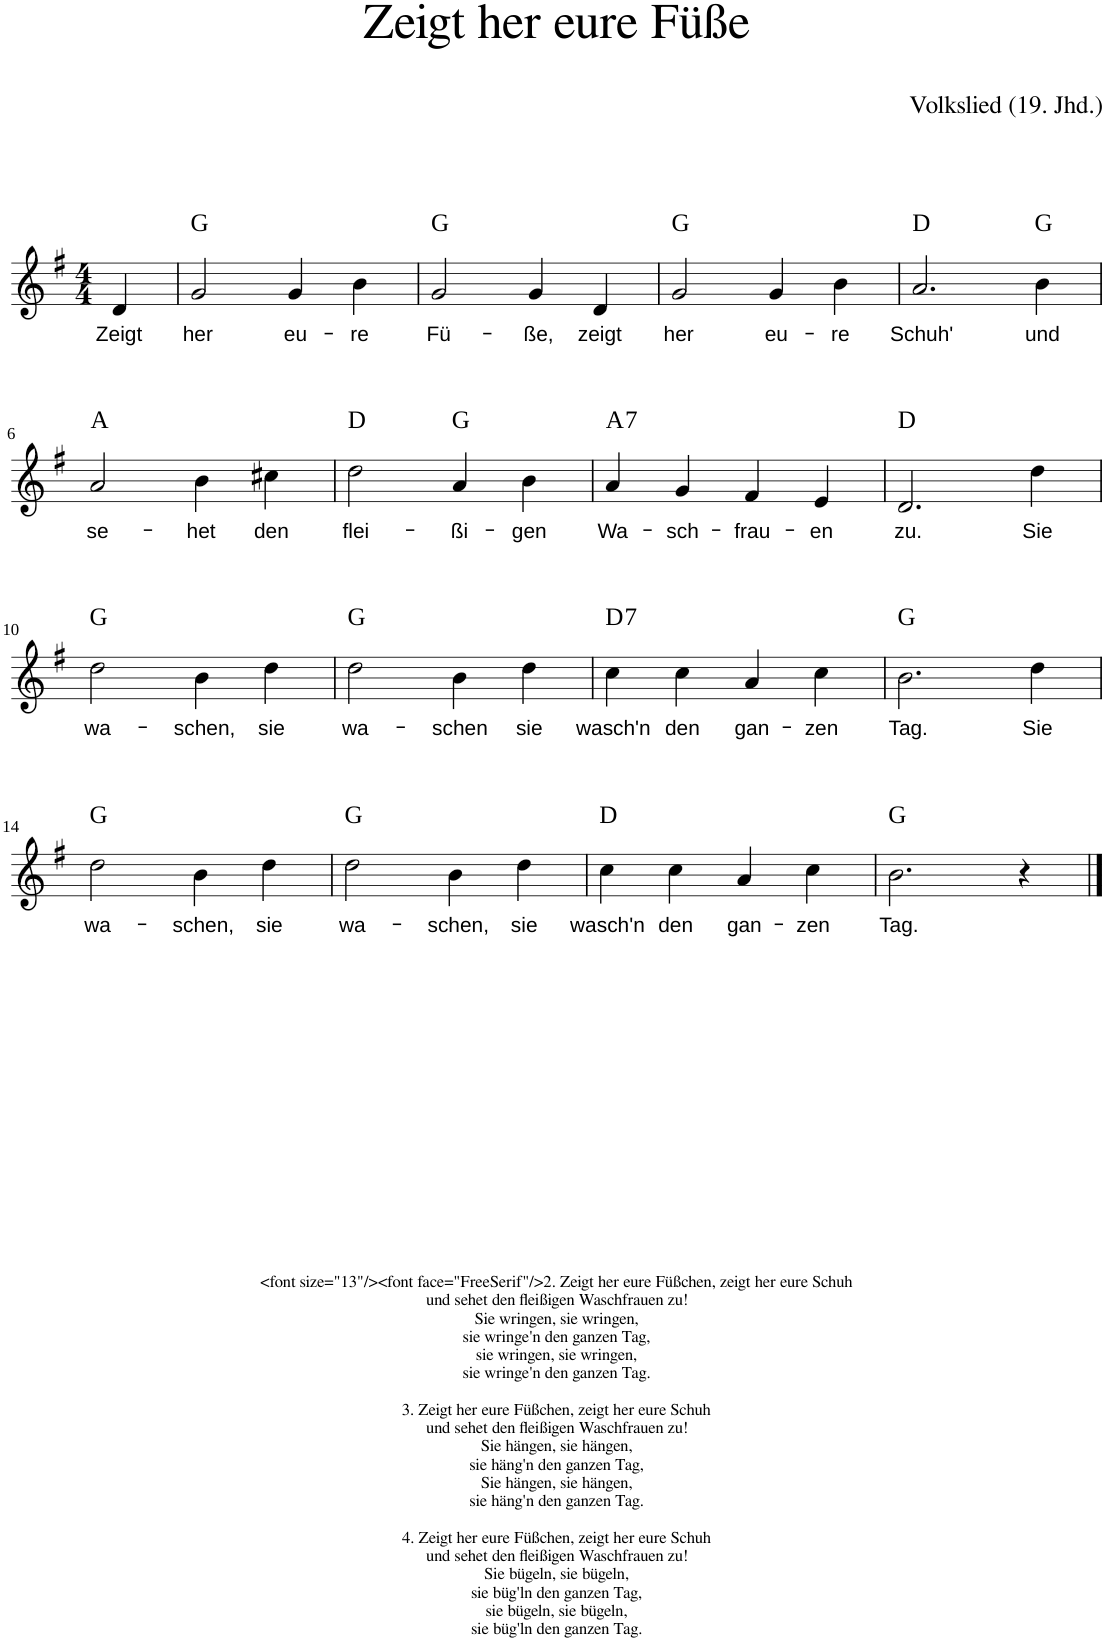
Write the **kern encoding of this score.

**kern	**text	**harte
*part1	*part1	*part1
*staff1	*staff1	*
*clefG2	*	*
*k[f#]	*	*
*G:	*	*
*M4/4	*	*
=1	=1	=1
!	!LO:LY:b	!
4d/	Zeigt	.
=2	=2	=2
!	!LO:LY:b	!
2g/	her	G:maj
!	!LO:LY:b	!
4g/	eu-	.
!	!LO:LY:b	!
4b\	-re	.
=3	=3	=3
!	!LO:LY:b	!
2g/	Fü-	G:maj
!	!LO:LY:b	!
4g/	-ße,	.
!	!LO:LY:b	!
4d/	zeigt	.
=4	=4	=4
!	!LO:LY:b	!
2g/	her	G:maj
!	!LO:LY:b	!
4g/	eu-	.
!	!LO:LY:b	!
4b\	-re	.
=5	=5	=5
!	!LO:LY:b	!
2.a/	Schuh'	D:maj
!	!LO:LY:b	!
4b\	und	G:maj
!!LO:LB:g=z
=6	=6	=6
!	!LO:LY:b	!
2a/	se-	A:maj
!	!LO:LY:b	!
4b\	-het	.
!	!LO:LY:b	!
4cc#X\	den	.
=7	=7	=7
!	!LO:LY:b	!
2dd\	flei-	D:maj
!	!LO:LY:b	!
4a/	-ßi-	G:maj
!	!LO:LY:b	!
4b\	-gen	.
=8	=8	=8
!	!LO:LY:b	!LO:H:kt=7
4a/	Wa-	A:7
!	!LO:LY:b	!
4g/	-sch-	.
!	!LO:LY:b	!
4f#/	-frau-	.
!	!LO:LY:b	!
4e/	-en	.
=9	=9	=9
!	!LO:LY:b	!
2.d/	zu.	D:maj
!	!LO:LY:b	!
4dd\	Sie	.
!!LO:LB:g=z
=10	=10	=10
!	!LO:LY:b	!
2dd\	wa-	G:maj
!	!LO:LY:b	!
4b\	-schen,	.
!	!LO:LY:b	!
4dd\	sie	.
=11	=11	=11
!	!LO:LY:b	!
2dd\	wa-	G:maj
!	!LO:LY:b	!
4b\	-schen	.
!	!LO:LY:b	!
4dd\	sie	.
=12	=12	=12
!	!LO:LY:b	!LO:H:kt=7
4cc\	wasch'n	D:7
!	!LO:LY:b	!
4cc\	den	.
!	!LO:LY:b	!
4a/	gan-	.
!	!LO:LY:b	!
4cc\	-zen	.
=13	=13	=13
!	!LO:LY:b	!
2.b\	Tag.	G:maj
!	!LO:LY:b	!
4dd\	Sie	.
!!LO:LB:g=z
=14	=14	=14
!	!LO:LY:b	!
2dd\	wa-	G:maj
!	!LO:LY:b	!
4b\	-schen,	.
!	!LO:LY:b	!
4dd\	sie	.
=15	=15	=15
!	!LO:LY:b	!
2dd\	wa-	G:maj
!	!LO:LY:b	!
4b\	-schen,	.
!	!LO:LY:b	!
4dd\	sie	.
=16	=16	=16
!	!LO:LY:b	!
4cc\	wasch'n	D:maj
!	!LO:LY:b	!
4cc\	den	.
!	!LO:LY:b	!
4a/	gan-	.
!	!LO:LY:b	!
4cc\	-zen	.
=17	=17	=17
!	!LO:LY:b	!
2.b\	Tag.	G:maj
4r	.	.
==	==	==
*-	*-	*-
